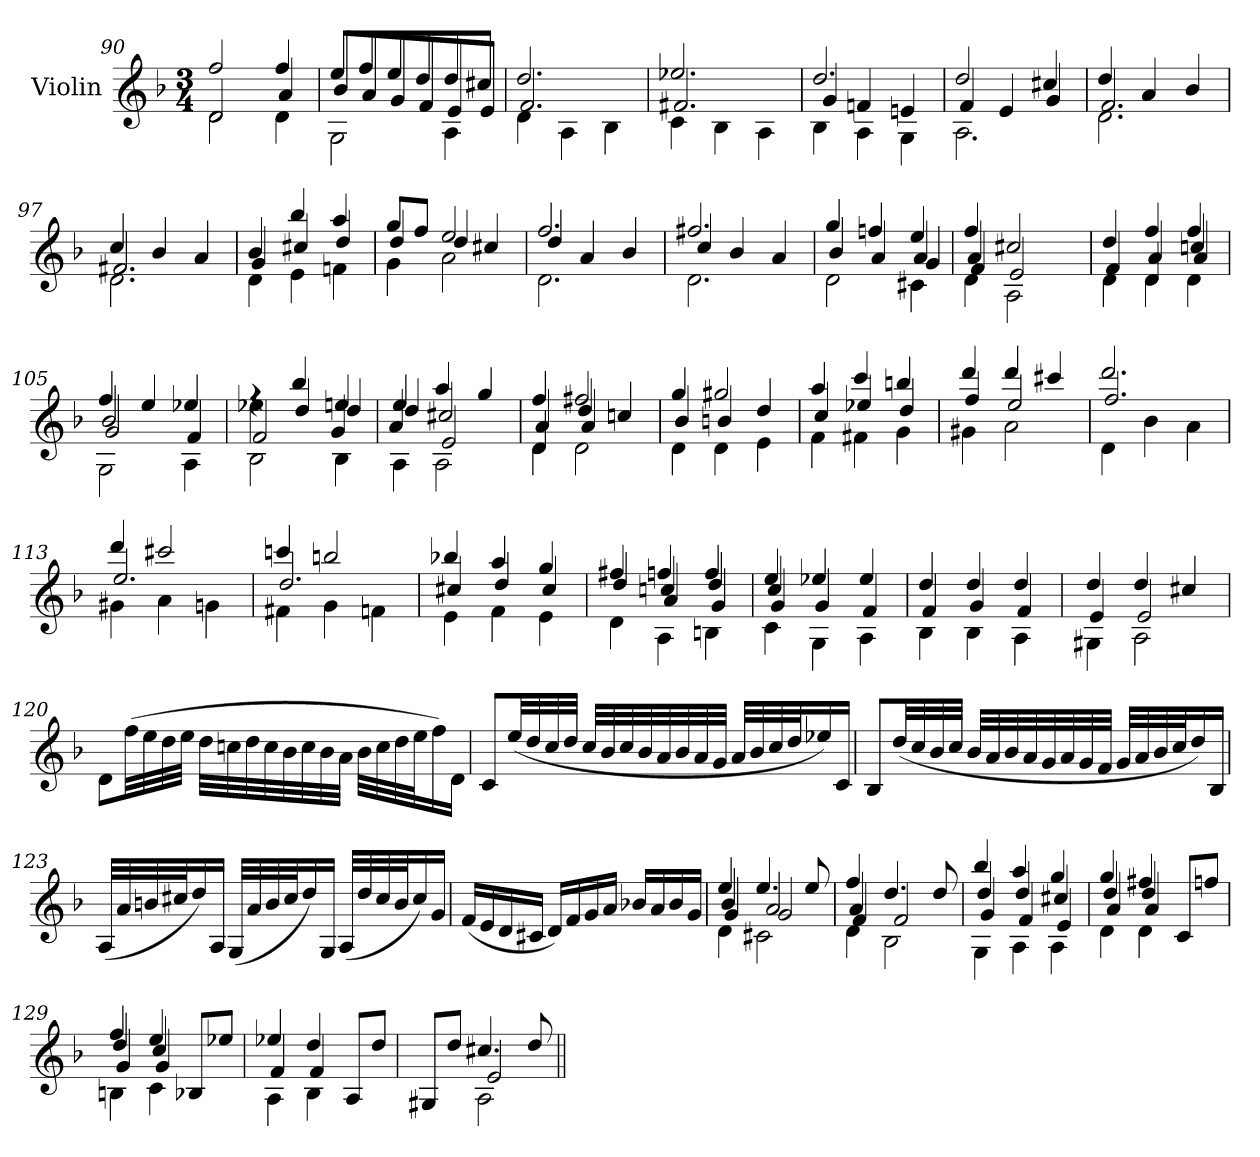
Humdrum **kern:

**kern
*part1
*staff1
*I"Violin
*I'Vln.
*clefG2
*k[b-]
*M3/4
=90
*^
*	*^
2ff/	2d\	2d/
4ff/	4d\	4a/
=91	=91	=91
8ee/L	2G\	8b-/L
8ff/	.	8a/
8ee/	.	8g/
8dd/	.	8f/
8dd/	4A\	8e/
8cc#X/J	.	8e/J
=92	=92	=92
2.dd/	4d\	2.f/
.	4A\	.
.	4B-\	.
=93	=93	=93
2.ee-X/	4c\	2.f#X/
.	4B-\	.
.	4A\	.
!!LO:LB:g=z	!!	!!
=94	=94	=94
2.dd/	4B-\	4g/
.	4A\	4fn/
.	4G\	4en/
=95	=95	=95
2dd/	2.A\	4f/
.	.	4e/
4cc#X/	.	4g/
=96	=96	=96
4dd/	2.d\	2.f/
4a/	.	.
4b-/	.	.
=97	=97	=97
4cc/	2.d\	2.f#X/
4b-/	.	.
4a/	.	.
=98	=98	=98
4b-/	4d\	4g/
4bb-/	4e\	4cc#X/
4aa/	4fn\	4dd/
=99	=99	=99
8gg/L	4g\	4dd/
8ff/J	.	.
2ee/	2a\	4dd/
.	.	4cc#X/
=100	=100	=100
2.ff/	2.d\	4dd/
.	.	4a/
.	.	4b-/
=101	=101	=101
2.ff#X/	2.d\	4cc/
.	.	4b-/
.	.	4a/
=102	=102	=102
*	*	*^
4gg/	2d\	4b-/	4ryy
4ffn/	.	4a/	4ryy
4ee/	4c#X\	4a/	4g/
!!LO:LB:g=z	!!	!!	!!
=103	=103	=103	=103
4ff/	4d\	4a/	4f/
2cc#X/	2A\	2e/	4ryy
.	.	.	4ryy
=104	=104	=104	=104
4dd/	4d\	4f/	4ryy
4ff/	4d\	4a/	4d/
4ff/	4d\	4ccn/	4a/
=105	=105	=105	=105
4ff/	2G\	2b-/	2g/
4ee/	.	.	.
4ee-X/	4A\	4f/	4ryy
=106	=106	=106	=106
4rff	2B-\	4ee-X\	2f/
4bb-/	.	4dd/	.
4een/	4B-\	4dd/	4g/
=107	=107	=107	=107
4ee/	4A\	4dd/	4a/
4aa/	2A\	2cc#X/	2e/
4gg/	.	.	.
=108	=108	=108	=108
4ff/	4d\	4a/	4d/
2ff#X/	2d\	4dd/	4a/
.	.	4ccn/	4ryy
*	*	*v	*v
=109	=109	=109
4gg/	4d\	4b-/
2gg#X/	4d\	4bn/
.	4e\	4dd/
=110	=110	=110
4aa/	4f\	4cc/
4ccc/	4f#X\	4ee-X/
4bbn/	4g\	4dd/
=111	=111	=111
4ddd/	4g#X\	4ff/
4ddd/	2a\	2ee/
4ccc#X/	.	.
!!LO:LB:g=z	!!	!!
=112	=112	=112
2.ddd/	4d\	2.ff/
.	4b-\	.
.	4a\	.
=113	=113	=113
4ddd/	4g#X\	2.ee/
2ccc#X/	4a\	.
.	4gn\	.
=114	=114	=114
4cccn/	4f#X\	2.dd/
2bbn/	4g\	.
.	4fn\	.
=115	=115	=115
4bb-X/	4e\	4cc#X/
4aa/	4f\	4dd/
4gg/	4e\	4cc#/
=116	=116	=116
*	*	*^
4ff#X/	4d\	4dd/	4ryy
4ffn/	4A\	4ccn/	4a/
4ff/	4Bn\	4dd/	4g/
=117	=117	=117	=117
4ee/	4c\	4cc/	4g/
4ee-X/	4G\	4ryy	4g/
4ee-/	4A\	4ryy	4f/
*	*	*v	*v
=118	=118	=118
4dd/	4B-\	4f/
4dd/	4B-\	4g/
4dd/	4A\	4f/
=119	=119	=119
4dd/	4G#X\	4e/
4dd/	2A\	2e/
4cc#X/	.	.
*v	*v	*v
!!LO:LB:g=z
=120
8d\L
(>32ff\LL
32ee\
32dd\
32ee\JJJ
32dd\LLL
32ccn\
32dd\
32cc\
32b-\
32cc\
32b-\
32a\JJJ
32b-\LLL
32cc\
32dd\
32ee\J
16ff\)
16d\JJ
=121
8c/L
(<32ee/LL
32dd/
32cc/
32dd/JJJ
32cc/LLL
32b-/
32cc/
32b-/
32a/
32b-/
32a/
32g/JJJ
32a/LLL
32b-/
32cc/
32dd/J
16ee-X/)
16c/JJ
=122
8B-/L
(<32dd/LL
32cc/
32b-/
32cc/JJJ
32b-/LLL
32a/
32b-/
32a/
32g/
32a/
32g/
32f/JJJ
32g/LLL
32a/
32b-/
32cc/J
16dd/)
16B-/JJ
!!LO:LB:g=z
=123
(<32A/LLL
32a/
32bn/
32cc#X/J
16dd/)
16A/JJ
(<32G/LLL
32a/
32b/
32cc#/J
16dd/)
16G/JJ
(<32A/LLL
32dd/
32cc#/
32b/J
16cc#/)
16g/JJ
=124
(<16f/LL
16e/
16d/
16c#X/JJ
16d/LL)
16f/
16g/
16a/JJ
16b-X/LL
16a/
16b-/
16g/JJ
=125
*^
*	*^
*	*	*^
4ee/	4d\	4b-/	4g/
4.ee/	2c#X\	2a/	2g/
8ee/	.	.	.
=126	=126	=126	=126
4ff/	4d\	4a/	4f/
4.dd/	2B-\	2f/	4.ryy
8dd/	.	.	8ryy
=127	=127	=127	=127
4bb-/	4G\	4dd/	4g/
4aa/	4A\	4dd/	4f/
4gg/	4A\	4cc#X/	4e/
!!LO:LB:g=z	!!	!!	!!
=128	=128	=128	=128
4gg/	4d\	4dd/	4a/
4ff#X/	4d\	4dd/	4a/
8c/L	4ryy	4ryy	4ryy
8ffn/J	.	.	.
=129	=129	=129	=129
4ff/	4Bn\	4dd/	4g/
4ee/	4c\	4cc/	4g/
8B-X/L	4ryy	4ryy	4ryy
8ee-X/J	.	.	.
*	*	*v	*v
=130	=130	=130
4ee-X/	4A\	4f/
4dd/	4B-\	4f/
8A/L	4ryy	4ryy
8dd/J	.	.
=131	=131	=131
8G#X/L	4ryy	4ryy
8dd/J	.	.
4.cc#X/	2A\	2e/
8dd/	.	.
*v	*v	*v
=||
*-
